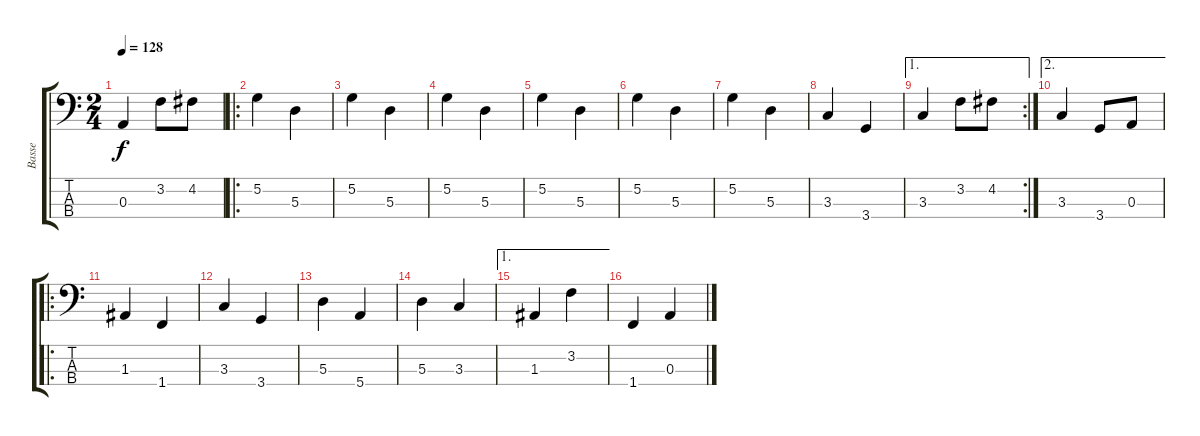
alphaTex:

\track ("Basse" "Basse") {instrument acousticbass}
\staff {score tabs}
\tuning (G2 D2 A1 E1) {hide}
\ts (2 4)
\tempo 128
\clef f4
\ks c
0.3.4{dy f} 3.2.8 4.2.8 |
\ro
5.2.4 5.3.4 |
5.2.4 5.3.4 |
5.2.4 5.3.4 |
5.2.4 5.3.4 |
5.2.4 5.3.4 |
5.2.4 5.3.4 |
3.3.4 3.4.4 |
\ae 1
\rc 2
3.3.4 3.2.8 4.2.8 |
\ae 2
3.3.4 3.4.8 0.3.8 |
\ro
1.3.4 1.4.4 |
3.3.4 3.4.4 |
5.3.4 5.4.4 |
5.3.4 3.3.4 |
\ae 1
1.3.4 3.2.4 |
1.4.4 0.3.4
